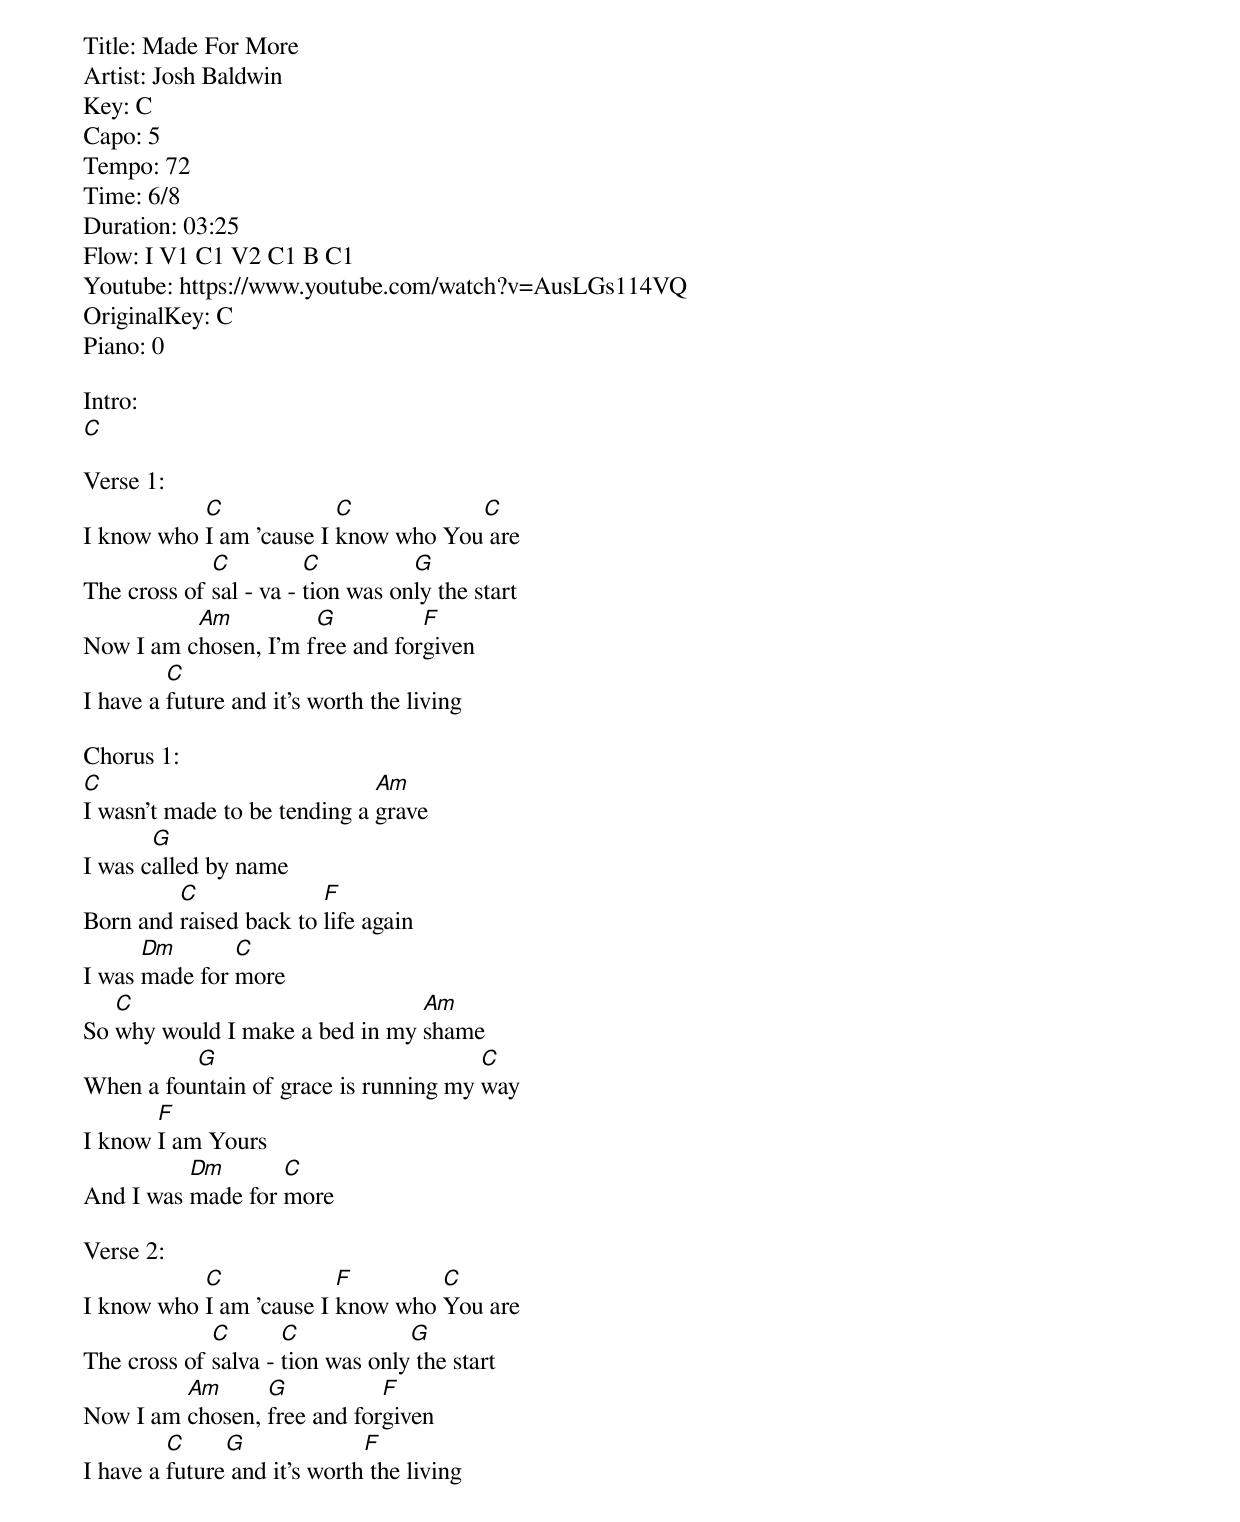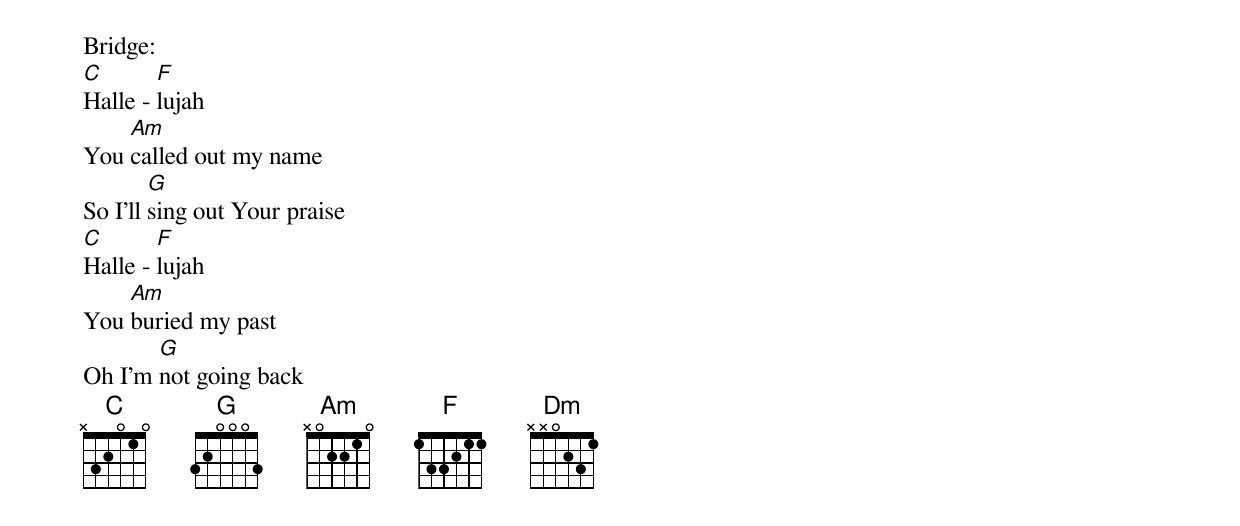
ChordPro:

Title: Made For More
Artist: Josh Baldwin
Key: C
Capo: 5
Tempo: 72
Time: 6/8
Duration: 03:25
Flow: I V1 C1 V2 C1 B C1
Youtube: https://www.youtube.com/watch?v=AusLGs114VQ
OriginalKey: C
Piano: 0

Intro:
[C]

Verse 1:
I know who [C]I am 'cause I [C]know who You[C] are
The cross of [C]sal - va - [C]tion was on[G]ly the start
Now I am c[Am]hosen, I'm f[G]ree and for[F]given
I have a [C]future and it's worth the living

Chorus 1:
[C]I wasn't made to be tending a [Am]grave
I was c[G]alled by name
Born and [C]raised back to [F]life again
I was [Dm]made for [C]more
So [C]why would I make a bed in my [Am]shame
When a fou[G]ntain of grace is running my [C]way
I know [F]I am Yours
And I was [Dm]made for [C]more

Verse 2:
I know who [C]I am 'cause I [F]know who [C]You are
The cross of [C]salva - [C]tion was only[G] the start
Now I am [Am]chosen, [G]free and for[F]given
I have a [C]future[G] and it's worth[F] the living

Bridge:
[C]Halle - [F]lujah
You [Am]called out my name
So I'll [G]sing out Your praise
[C]Halle - [F]lujah
You [Am]buried my past
Oh I'm [G]not going back
